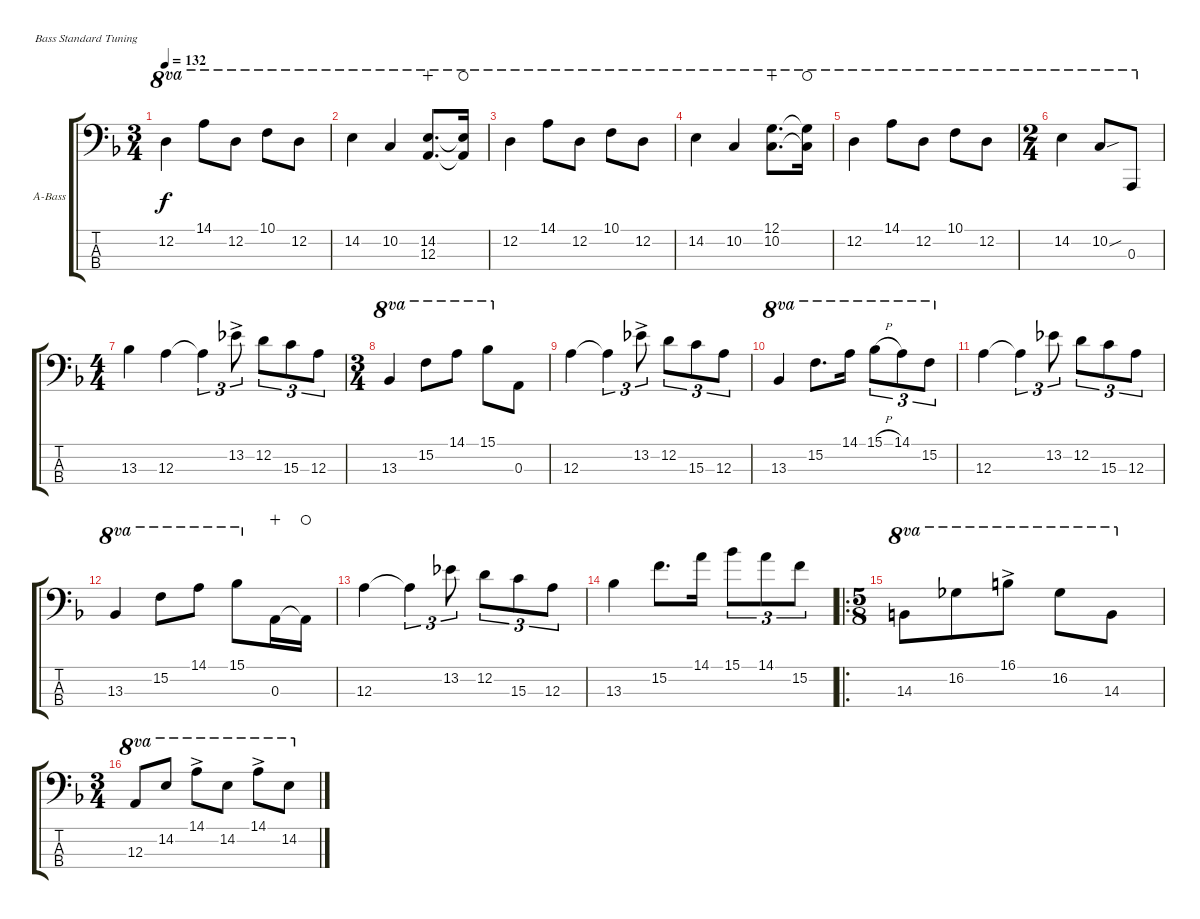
\bracketExtendMode groupsimilarinstruments
\firstSystemTrackNameOrientation horizontal
\otherSystemsTrackNameOrientation horizontal
\track ("Cliff" "A-Bass") {instrument distortionguitar}
\staff {score tabs}
\tuning (G2 D2 A1 E1)
\ts (3 4)
\tempo 132
\clef f4
\ks f
12.2.4{ot 8va dy f} 14.1.8{ot 8va} 12.2.8{ot 8va} 10.1.8{ot 8va} 12.2.8{ot 8va} |
14.2.4{ot 8va} 10.2.4{ot 8va} (14.2 12.3).8{d ot 8va wahc} (14.2{t} 12.3{t}).16{ot 8va waho} |
12.2.4{ot 8va} 14.1.8{ot 8va} 12.2.8{ot 8va} 10.1.8{ot 8va} 12.2.8{ot 8va} |
14.2.4{ot 8va} 10.2.4{ot 8va} (12.1 10.2).8{d ot 8va wahc} (12.1{t} 10.2{t}).16{ot 8va waho} |
12.2.4{ot 8va} 14.1.8{ot 8va} 12.2.8{ot 8va} 10.1.8{ot 8va} 12.2.8{ot 8va} |
\ts (2 4)
\beaming (8 2 2)
14.2.4{ot 8va} 10.2{sou}.8{ot 8va} 0.3.8{ot 8va} |
\ts (4 4)
\beaming (8 2 2 2 2)
13.3.4 12.3.4 12.3{t}.4{tu (3 2)} 13.2{ac}.8{tu (3 2)} 12.2.8{tu (3 2)} 15.3.8{tu (3 2)} 12.3.8{tu (3 2)} |
\ts (3 4)
\beaming (8 2 2 2)
13.3.4{ot 8va} 15.2.8{ot 8va} 14.1.8{ot 8va} 15.1.8{ot 8va} 0.3.8 |
12.3.4 12.3{t}.4{tu (3 2)} 13.2{ac}.8{tu (3 2)} 12.2.8{tu (3 2)} 15.3.8{tu (3 2)} 12.3.8{tu (3 2)} |
13.3.4{ot 8va} 15.2.8{d ot 8va} 14.1.16{ot 8va} 15.1{h}.8{tu (3 2) ot 8va} 14.1.8{tu (3 2) ot 8va} 15.2.8{tu (3 2) ot 8va} |
12.3.4 12.3{t}.4{tu (3 2)} 13.2.8{tu (3 2)} 12.2.8{tu (3 2)} 15.3.8{tu (3 2)} 12.3.8{tu (3 2)} |
13.3.4{ot 8va} 15.2.8{ot 8va} 14.1.8{ot 8va} 15.1.8{ot 8va} 0.3.16{wahc} 0.3{t}.16{waho} |
12.3.4 12.3{t}.4{tu (3 2)} 13.2.8{tu (3 2)} 12.2.8{tu (3 2)} 15.3.8{tu (3 2)} 12.3.8{tu (3 2)} |
13.3.4 15.2.8{d} 14.1.16 15.1.8{tu (3 2)} 14.1.8{tu (3 2)} 15.2.8{tu (3 2)} |
\ro
\ts (5 8)
\beaming (8 3 2)
14.3.8{ot 8va} 16.2.8{ot 8va} 16.1{ac}.8{ot 8va} 16.2.8{ot 8va} 14.3.8{ot 8va} |
\ts (3 4)
\beaming (8 2 2 2)
12.3.8{ot 8va} 14.2.8{ot 8va} 14.1{ac}.8{ot 8va} 14.2.8{ot 8va} 14.1{ac}.8{ot 8va} 14.2.8{ot 8va}
